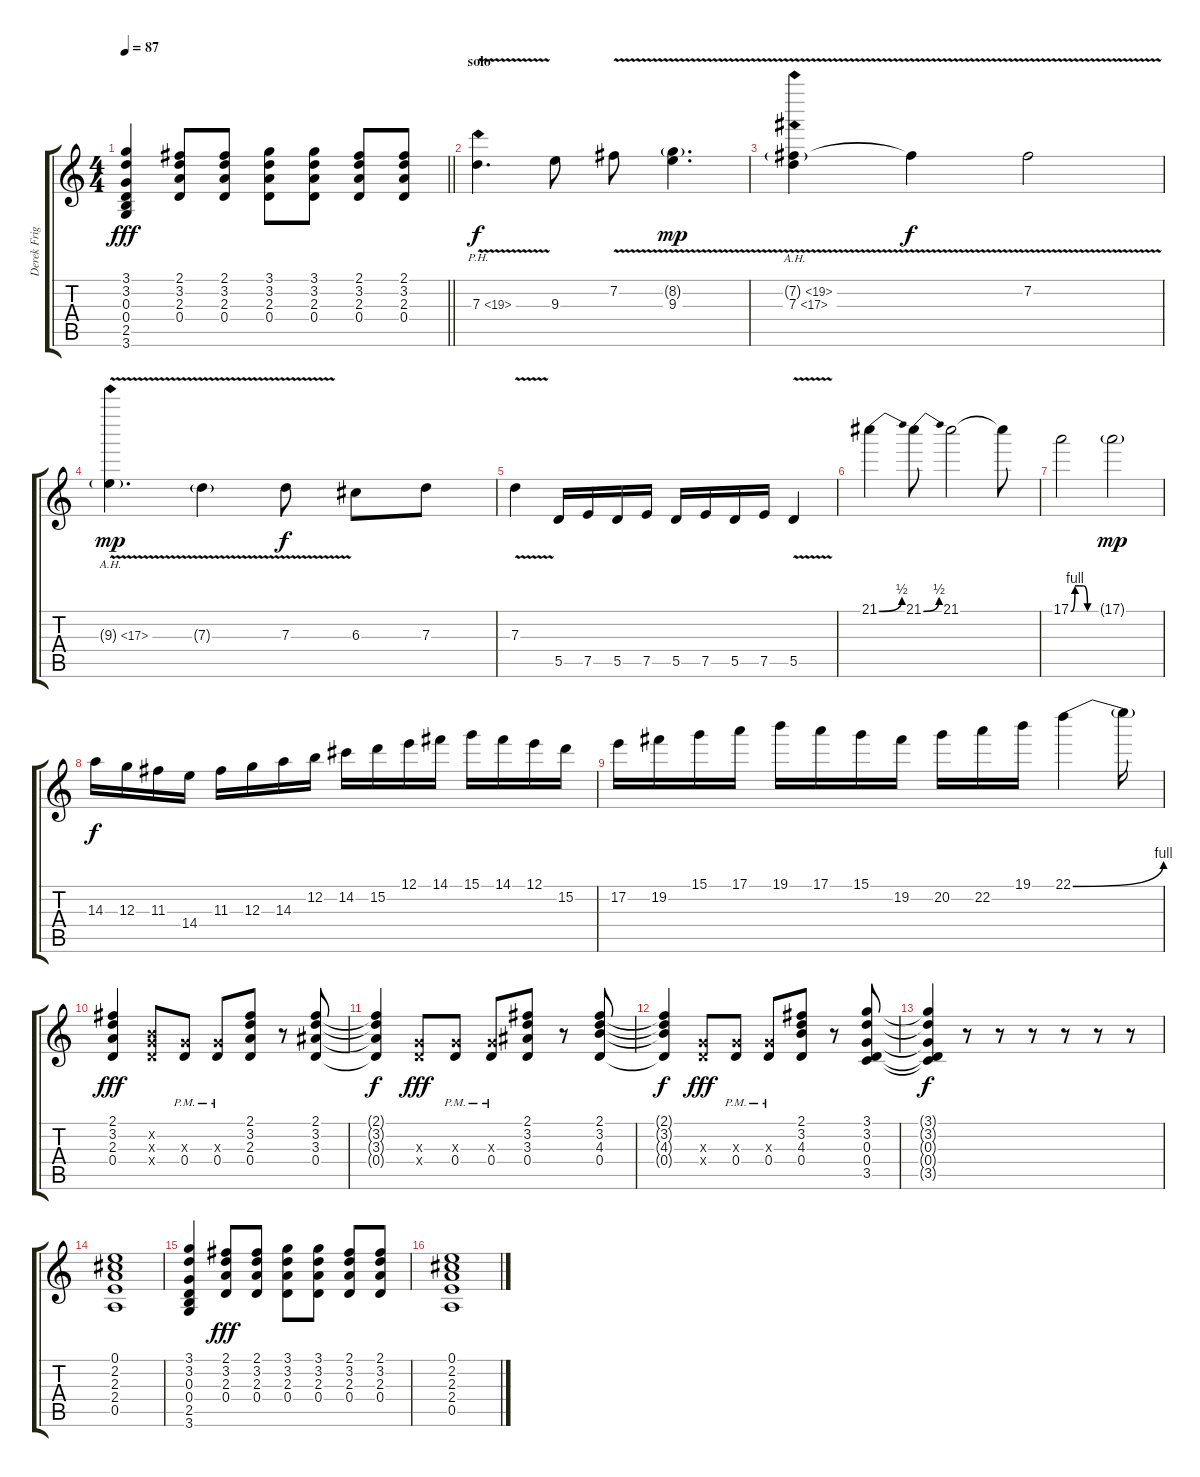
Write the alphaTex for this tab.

\track ("Derek Frigo" "Derek Frig") {mute instrument distortionguitar}
\staff {score tabs}
\tuning (E4 B3 G3 D3 A2 E2) {hide}
\ts (4 4)
\tempo 87
\clef g2
\barLineRight lightlight
\ks c
(3.1 3.2 0.3 0.4 2.5 3.6).4{dy fff} (2.1 3.2 2.3 0.4).8 (2.1 3.2 2.3 0.4).8 (3.1 3.2 2.3 0.4).8 (3.1 3.2 2.3 0.4).8 (2.1 3.2 2.3 0.4).8 (2.1 3.2 2.3 0.4).8 |
\section ("" "solo")
7.3{ph 12 v}.4{d dy f} 9.3.8 7.2{v}.8 (8.2{g} 9.3{v}).4{d dy mp} |
(7.2{ah 12 g} 7.3{ah 10 v}).4 7.2{v t}.4{dy f} 7.2{v}.2 |
9.3{ah 8 v g}.4{d dy mp} 7.3{v g}.4 7.3{v}.8{dy f} 6.3.8 7.3.8 |
7.3{v}.4 5.5.16 7.5.16 5.5.16 7.5.16 5.5.16 7.5.16 5.5.16 7.5.16 5.5{v}.4 |
21.1{be (bend 0 0 60 2)}.4 21.1{be (bend 0 0 60 2)}.8 21.1.2 21.1{t}.8 |
17.1{be (custom 0 0 10 4 20 4 30 4 40 0 45 0 60 0)}.2 17.1{g}.2{dy mp} |
14.3.16{dy f} 12.3.16 11.3.16 14.4.16 11.3.16 12.3.16 14.3.16 12.2.16 14.2.16 15.2.16 12.1.16 14.1.16 15.1.16 14.1.16 12.1.16 15.2.16 |
17.2.16 19.2.16 15.1.16 17.1.16 19.1.16 17.1.16 15.1.16 19.2.16 20.2.16 22.2.16 19.1.16 22.1{be (bend 0 0 60 4)}.4 22.1{t}.16 |
(2.1 3.2 2.3 0.4).4{dy fff} (0.2{x} 0.3{x} 0.4{x}).8 (0.3{x} 0.4{pm}).8 (0.3{x} 0.4{pm}).8 (2.1 3.2 2.3 0.4).8 r.8 (2.1 3.2 3.3 0.4).8 |
(2.1{t} 3.2{t} 3.3{t} 0.4{t}).4{dy f} (0.3{x} 0.4{x}).8{dy fff} (0.3{x} 0.4{pm}).8 (0.3{x} 0.4{pm}).8 (2.1 3.2 3.3 0.4).8 r.8 (2.1 3.2 4.3 0.4).8 |
(2.1{t} 3.2{t} 4.3{t} 0.4{t}).4{dy f} (0.3{x} 0.4{x}).8{dy fff} (0.3{x} 0.4{pm}).8 (0.3{x} 0.4{pm}).8 (2.1 3.2 4.3 0.4).8 r.8 (3.1 3.2 0.3 0.4 3.5).8 |
(3.1{t} 3.2{t} 0.3{t} 0.4{t} 3.5{t}).4{dy f} r.8 r.8 r.8 r.8 r.8 r.8 |
(0.1 2.2 2.3 2.4 0.5).1 |
(3.1 3.2 0.3 0.4 2.5 3.6).4 (2.1 3.2 2.3 0.4).8{dy fff} (2.1 3.2 2.3 0.4).8 (3.1 3.2 2.3 0.4).8 (3.1 3.2 2.3 0.4).8 (2.1 3.2 2.3 0.4).8 (2.1 3.2 2.3 0.4).8 |
(0.1 2.2 2.3 2.4 0.5).1
